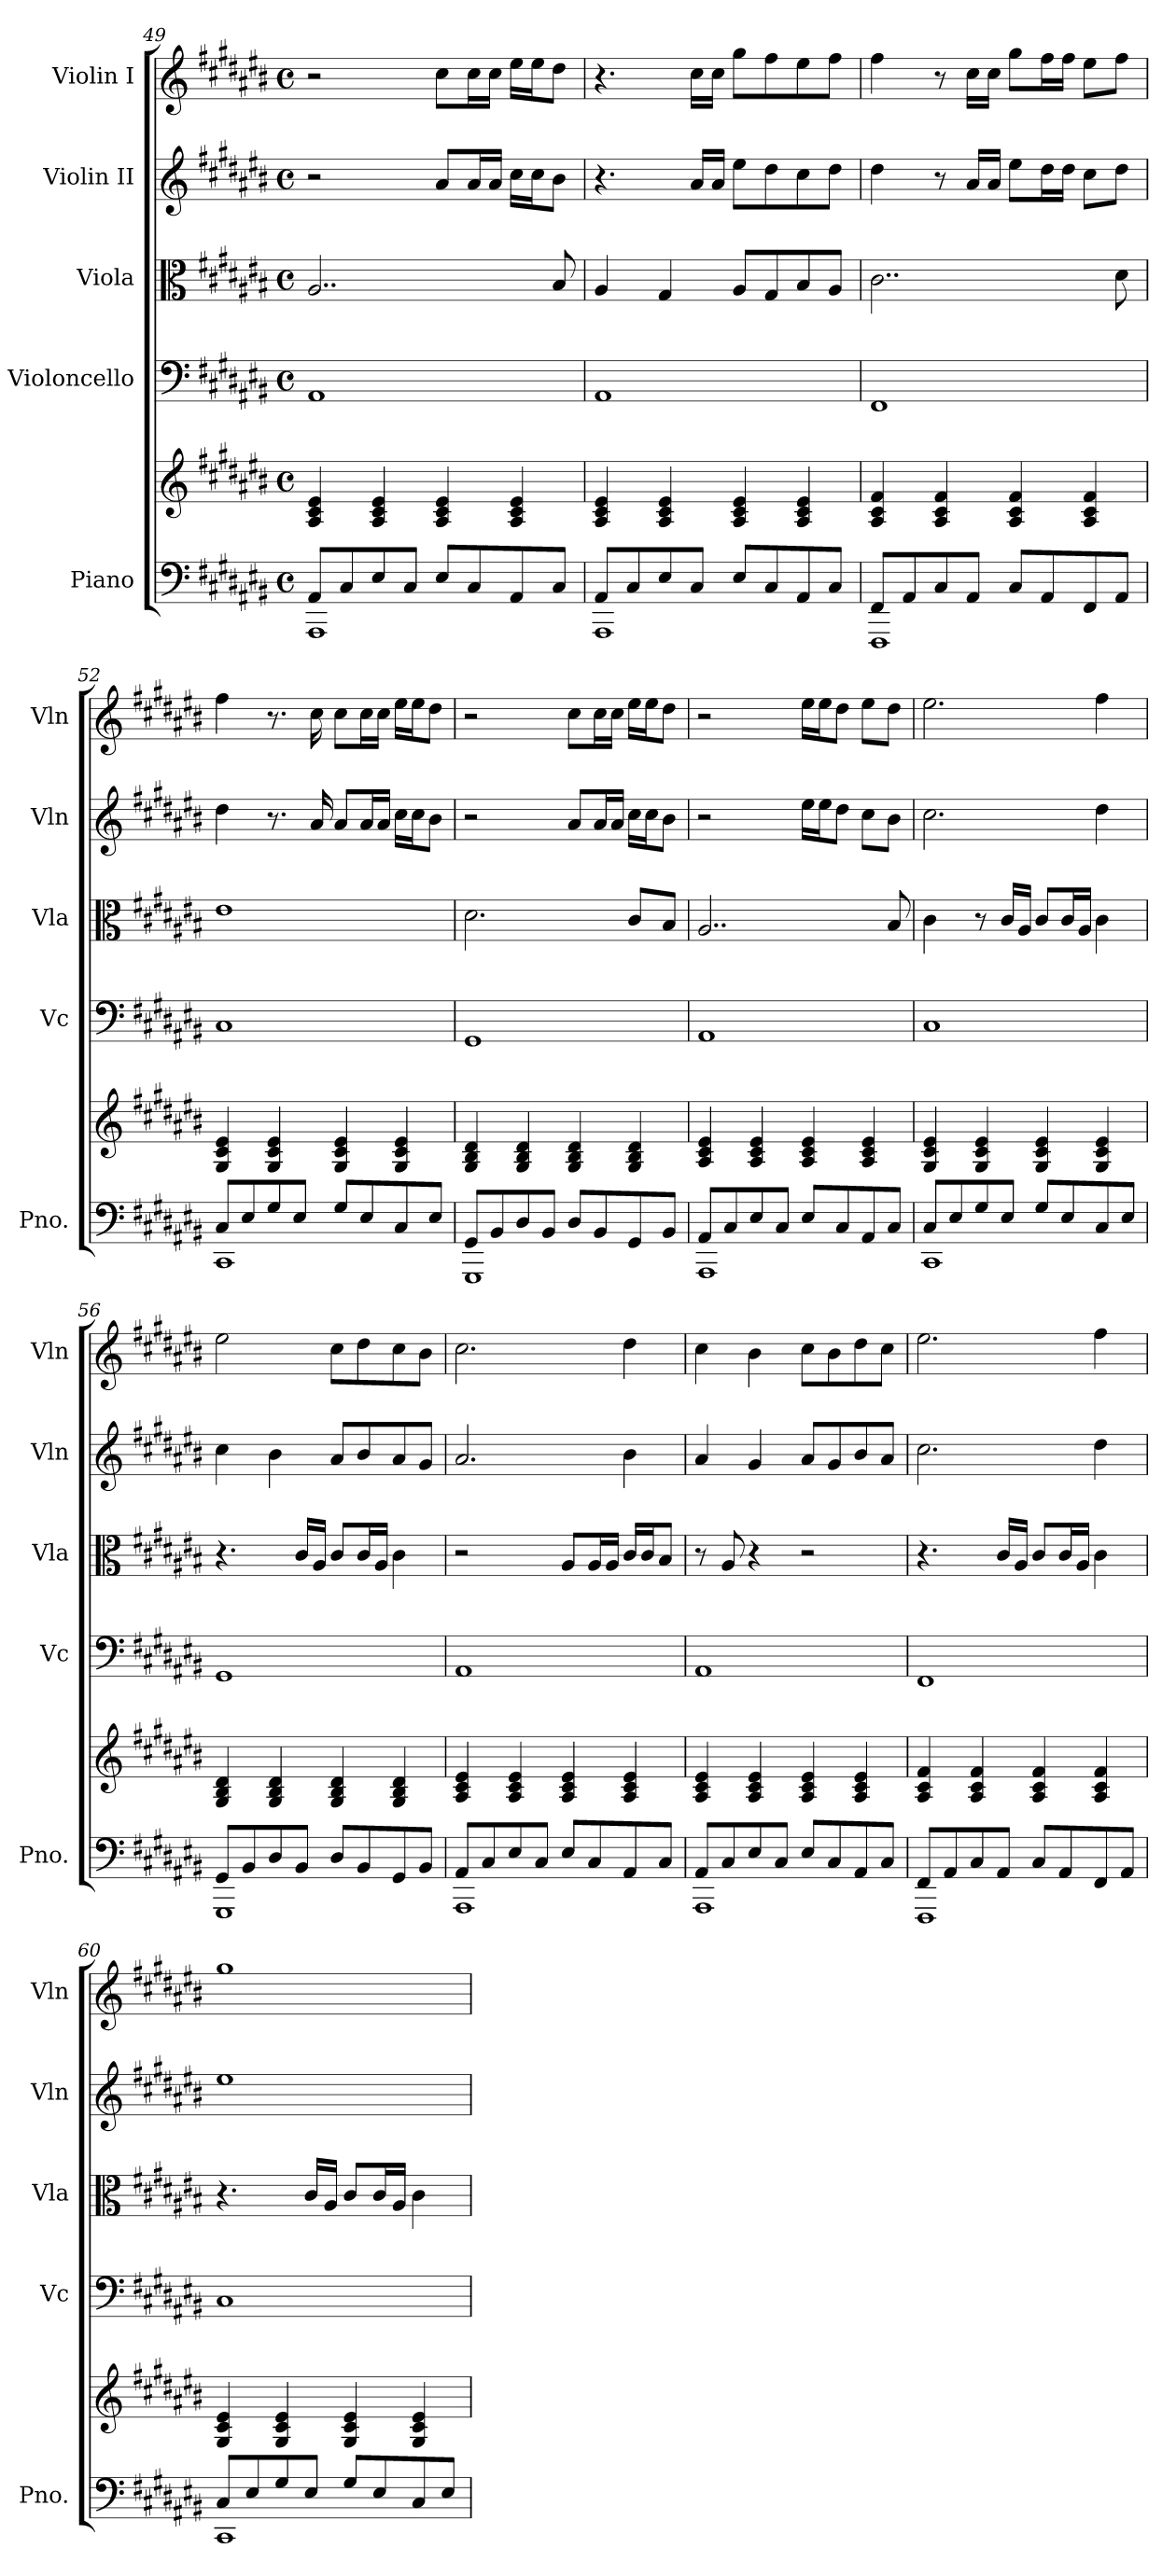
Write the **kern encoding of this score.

**kern	**kern	**kern	**kern	**kern	**kern
*part5	*part5	*part4	*part3	*part2	*part1
*staff6	*staff5	*staff4	*staff3	*staff2	*staff1
*I"Piano	*	*I"Violoncello	*I"Viola	*I"Violin II	*I"Violin I
*I'Pno.	*	*I'Vc	*I'Vla	*I'Vln	*I'Vln
*clefF4	*clefG2	*clefF4	*clefC3	*clefG2	*clefG2
*k[f#c#g#d#a#e#b#]	*k[f#c#g#d#a#e#b#]	*k[f#c#g#d#a#e#b#]	*k[f#c#g#d#a#e#b#]	*k[f#c#g#d#a#e#b#]	*k[f#c#g#d#a#e#b#]
*M4/4	*M4/4	*M4/4	*M4/4	*M4/4	*M4/4
*met(c)	*met(c)	*met(c)	*met(c)	*met(c)	*met(c)
=49	=49	=49	=49	=49	=49
*^	*	*	*	*	*
8AA#/L	1AAA#	4A#/ 4c#/ 4e#/	1AA#	2..A#/	2r	2r
8C#/	.	.	.	.	.	.
8E#/	.	4A#/ 4c#/ 4e#/	.	.	.	.
8C#/J	.	.	.	.	.	.
8E#/L	.	4A#/ 4c#/ 4e#/	.	.	8a#/L	8cc#\L
8C#/	.	.	.	.	16a#/L	16cc#\L
.	.	.	.	.	16a#/JJ	16cc#\JJ
8AA#/	.	4A#/ 4c#/ 4e#/	.	.	16cc#\LL	16ee#\LL
.	.	.	.	.	16cc#\J	16ee#\J
8C#/J	.	.	.	8B#/	8b#\J	8dd#\J
=50	=50	=50	=50	=50	=50	=50
8AA#/L	1AAA#	4A#/ 4c#/ 4e#/	1AA#	4A#/	4.r	4.r
8C#/	.	.	.	.	.	.
8E#/	.	4A#/ 4c#/ 4e#/	.	4G#/	.	.
8C#/J	.	.	.	.	16a#/LL	16cc#\LL
.	.	.	.	.	16a#/JJ	16cc#\JJ
8E#/L	.	4A#/ 4c#/ 4e#/	.	8A#/L	8ee#\L	8gg#\L
8C#/	.	.	.	8G#/	8dd#\	8ff#\
8AA#/	.	4A#/ 4c#/ 4e#/	.	8B#/	8cc#\	8ee#\
8C#/J	.	.	.	8A#/J	8dd#\J	8ff#\J
!!LO:PB:g=z
=51	=51	=51	=51	=51	=51	=51
8FF#/L	1FFF#	4A#/ 4c#/ 4f#/	1FF#	2..c#\	4dd#\	4ff#\
8AA#/	.	.	.	.	.	.
8C#/	.	4A#/ 4c#/ 4f#/	.	.	8r	8r
8AA#/J	.	.	.	.	16a#/LL	16cc#\LL
.	.	.	.	.	16a#/JJ	16cc#\JJ
8C#/L	.	4A#/ 4c#/ 4f#/	.	.	8ee#\L	8gg#\L
8AA#/	.	.	.	.	16dd#\L	16ff#\L
.	.	.	.	.	16dd#\JJ	16ff#\JJ
8FF#/	.	4A#/ 4c#/ 4f#/	.	.	8cc#\L	8ee#\L
8AA#/J	.	.	.	8d#\	8dd#\J	8ff#\J
=52	=52	=52	=52	=52	=52	=52
8C#/L	1CC#	4G#/ 4c#/ 4e#/	1C#	1e#	4dd#\	4ff#\
8E#/	.	.	.	.	.	.
8G#/	.	4G#/ 4c#/ 4e#/	.	.	8.r	8.r
8E#/J	.	.	.	.	.	.
.	.	.	.	.	16a#/	16cc#\
8G#/L	.	4G#/ 4c#/ 4e#/	.	.	8a#/L	8cc#\L
8E#/	.	.	.	.	16a#/L	16cc#\L
.	.	.	.	.	16a#/JJ	16cc#\JJ
8C#/	.	4G#/ 4c#/ 4e#/	.	.	16cc#\LL	16ee#\LL
.	.	.	.	.	16cc#\J	16ee#\J
8E#/J	.	.	.	.	8b#\J	8dd#\J
=53	=53	=53	=53	=53	=53	=53
8GG#/L	1GGG#	4G#/ 4B#/ 4d#/	1GG#	2.d#\	2r	2r
8BB#/	.	.	.	.	.	.
8D#/	.	4G#/ 4B#/ 4d#/	.	.	.	.
8BB#/J	.	.	.	.	.	.
8D#/L	.	4G#/ 4B#/ 4d#/	.	.	8a#/L	8cc#\L
8BB#/	.	.	.	.	16a#/L	16cc#\L
.	.	.	.	.	16a#/JJ	16cc#\JJ
8GG#/	.	4G#/ 4B#/ 4d#/	.	8c#/L	16cc#\LL	16ee#\LL
.	.	.	.	.	16cc#\J	16ee#\J
8BB#/J	.	.	.	8B#/J	8b#\J	8dd#\J
=54	=54	=54	=54	=54	=54	=54
8AA#/L	1AAA#	4A#/ 4c#/ 4e#/	1AA#	2..A#/	2r	2r
8C#/	.	.	.	.	.	.
8E#/	.	4A#/ 4c#/ 4e#/	.	.	.	.
8C#/J	.	.	.	.	.	.
8E#/L	.	4A#/ 4c#/ 4e#/	.	.	16ee#\LL	16ee#\LL
.	.	.	.	.	16ee#\J	16ee#\J
8C#/	.	.	.	.	8dd#\J	8dd#\J
8AA#/	.	4A#/ 4c#/ 4e#/	.	.	8cc#\L	8ee#\L
8C#/J	.	.	.	8B#/	8b#\J	8dd#\J
!!LO:LB:g=z
=55	=55	=55	=55	=55	=55	=55
8C#/L	1CC#	4G#/ 4c#/ 4e#/	1C#	4c#\	2.cc#\	2.ee#\
8E#/	.	.	.	.	.	.
8G#/	.	4G#/ 4c#/ 4e#/	.	8r	.	.
8E#/J	.	.	.	16c#/LL	.	.
.	.	.	.	16A#/JJ	.	.
8G#/L	.	4G#/ 4c#/ 4e#/	.	8c#/L	.	.
8E#/	.	.	.	16c#/L	.	.
.	.	.	.	16A#/JJ	.	.
8C#/	.	4G#/ 4c#/ 4e#/	.	4c#\	4dd#\	4ff#\
8E#/J	.	.	.	.	.	.
=56	=56	=56	=56	=56	=56	=56
8GG#/L	1GGG#	4G#/ 4B#/ 4d#/	1GG#	4.r	4cc#\	2ee#\
8BB#/	.	.	.	.	.	.
8D#/	.	4G#/ 4B#/ 4d#/	.	.	4b#\	.
8BB#/J	.	.	.	16c#/LL	.	.
.	.	.	.	16A#/JJ	.	.
8D#/L	.	4G#/ 4B#/ 4d#/	.	8c#/L	8a#/L	8cc#\L
8BB#/	.	.	.	16c#/L	8b#/	8dd#\
.	.	.	.	16A#/JJ	.	.
8GG#/	.	4G#/ 4B#/ 4d#/	.	4c#\	8a#/	8cc#\
8BB#/J	.	.	.	.	8g#/J	8b#\J
=57	=57	=57	=57	=57	=57	=57
8AA#/L	1AAA#	4A#/ 4c#/ 4e#/	1AA#	2r	2.a#/	2.cc#\
8C#/	.	.	.	.	.	.
8E#/	.	4A#/ 4c#/ 4e#/	.	.	.	.
8C#/J	.	.	.	.	.	.
8E#/L	.	4A#/ 4c#/ 4e#/	.	8A#/L	.	.
8C#/	.	.	.	16A#/L	.	.
.	.	.	.	16A#/JJ	.	.
8AA#/	.	4A#/ 4c#/ 4e#/	.	16c#/LL	4b#\	4dd#\
.	.	.	.	16c#/J	.	.
8C#/J	.	.	.	8B#/J	.	.
=58	=58	=58	=58	=58	=58	=58
8AA#/L	1AAA#	4A#/ 4c#/ 4e#/	1AA#	8r	4a#/	4cc#\
8C#/	.	.	.	8A#/	.	.
8E#/	.	4A#/ 4c#/ 4e#/	.	4r	4g#/	4b#\
8C#/J	.	.	.	.	.	.
8E#/L	.	4A#/ 4c#/ 4e#/	.	2r	8a#/L	8cc#\L
8C#/	.	.	.	.	8g#/	8b#\
8AA#/	.	4A#/ 4c#/ 4e#/	.	.	8b#/	8dd#\
8C#/J	.	.	.	.	8a#/J	8cc#\J
!!LO:PB:g=z
=59	=59	=59	=59	=59	=59	=59
8FF#/L	1FFF#	4A#/ 4c#/ 4f#/	1FF#	4.r	2.cc#\	2.ee#\
8AA#/	.	.	.	.	.	.
8C#/	.	4A#/ 4c#/ 4f#/	.	.	.	.
8AA#/J	.	.	.	16c#/LL	.	.
.	.	.	.	16A#/JJ	.	.
8C#/L	.	4A#/ 4c#/ 4f#/	.	8c#/L	.	.
8AA#/	.	.	.	16c#/L	.	.
.	.	.	.	16A#/JJ	.	.
8FF#/	.	4A#/ 4c#/ 4f#/	.	4c#\	4dd#\	4ff#\
8AA#/J	.	.	.	.	.	.
=60	=60	=60	=60	=60	=60	=60
8C#/L	1CC#	4G#/ 4c#/ 4e#/	1C#	4.r	1ee#	1gg#
8E#/	.	.	.	.	.	.
8G#/	.	4G#/ 4c#/ 4e#/	.	.	.	.
8E#/J	.	.	.	16c#/LL	.	.
.	.	.	.	16A#/JJ	.	.
8G#/L	.	4G#/ 4c#/ 4e#/	.	8c#/L	.	.
8E#/	.	.	.	16c#/L	.	.
.	.	.	.	16A#/JJ	.	.
8C#/	.	4G#/ 4c#/ 4e#/	.	4c#\	.	.
8E#/J	.	.	.	.	.	.
*v	*v	*	*	*	*	*
=	=	=	=	=	=
*-	*-	*-	*-	*-	*-
